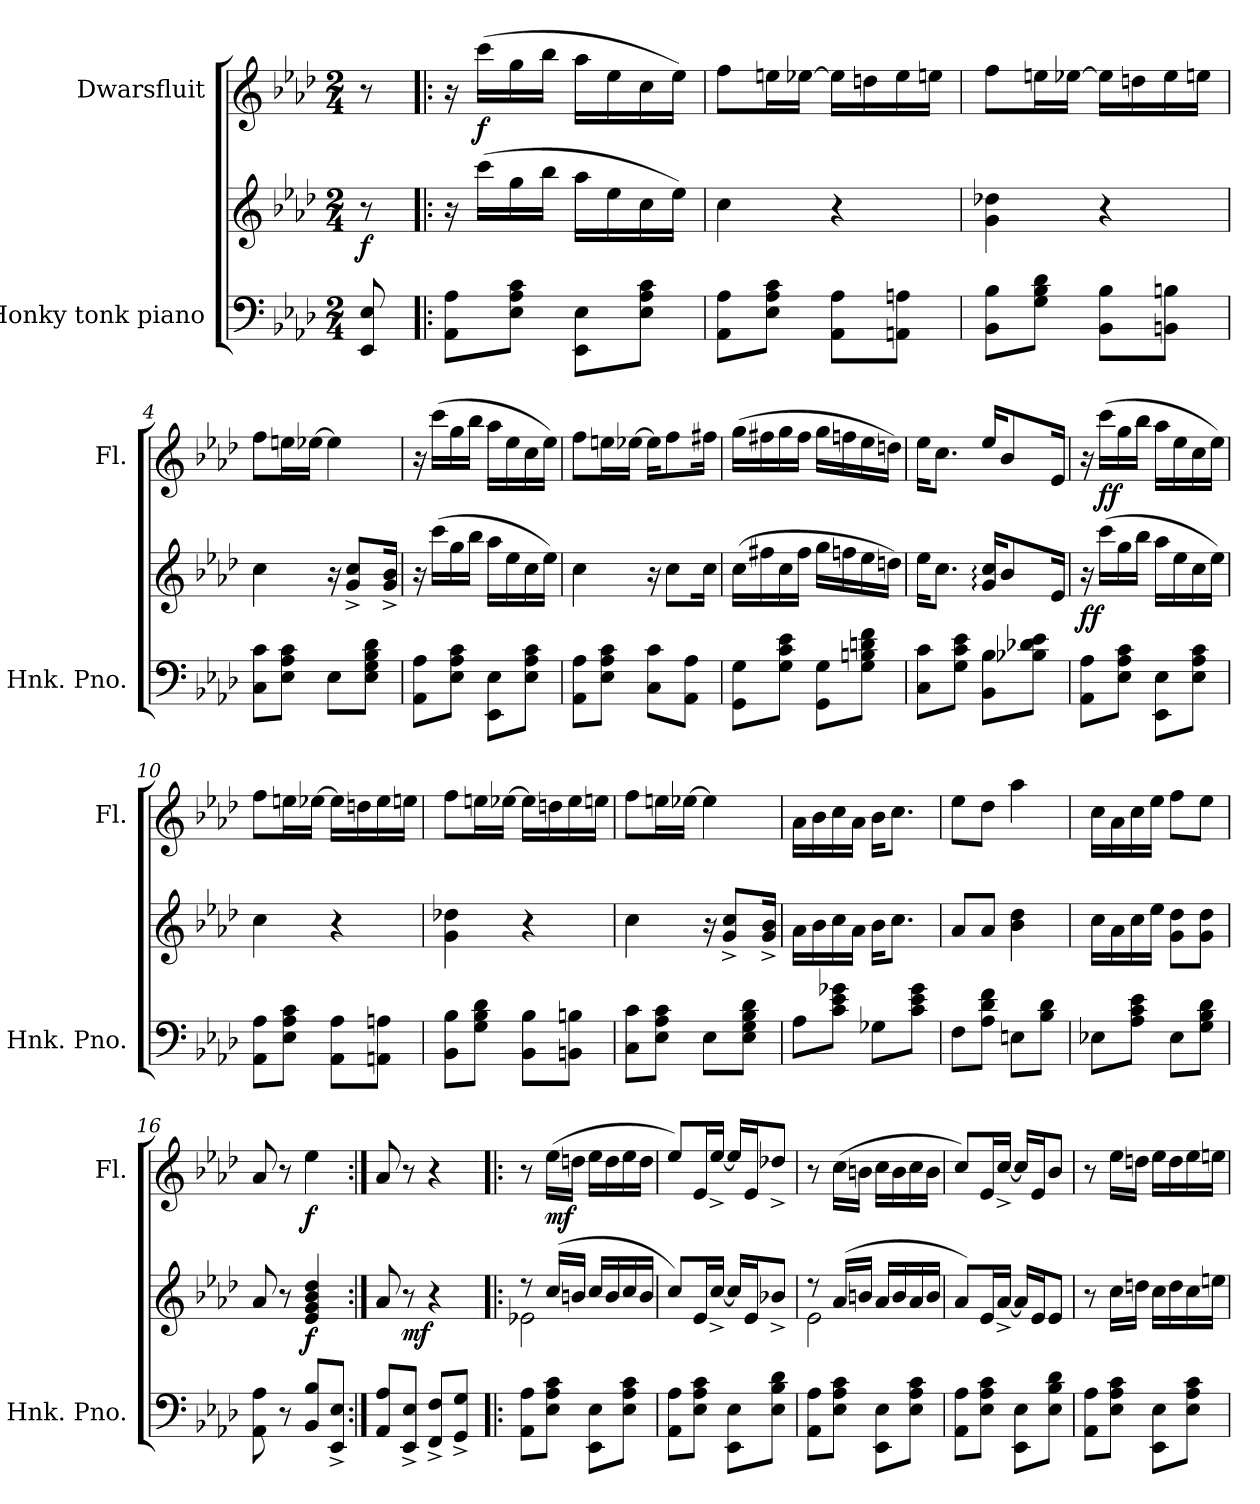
**kern	**kern	**dynam	**kern	**dynam
*part2	*part2	*part2	*part1	*part1
*staff3	*staff2	*staff2/3	*staff1	*staff1
*I"Honky tonk piano	*	*	*I"Dwarsfluit	*
*I'Hnk. Pno.	*	*	*I'Fl.	*
*clefF4	*clefG2	*	*clefG2	*
*k[b-e-a-d-]	*k[b-e-a-d-]	*	*k[b-e-a-d-]	*
*M2/4	*M2/4	*	*M2/4	*
*MM80	*MM80	*	*MM80	*
=	=	=	=	=
!	!	!LO:DY:b	!	!
8EE-/ 8E-/	8r	f	8r	.
=1!|:	=1!|:	=1!|:	=1!|:	=1!|:
8AA-\ 8A-\L	16r	.	16r	.
!	!	!	!	!LO:DY:b
.	(16ccc\LL	.	(16ccc\LL	f
8E-\ 8A-\ 8c\J	16gg\	.	16gg\	.
.	16bb-\JJ	.	16bb-\JJ	.
8EE-\ 8E-\L	16aa-\LL	.	16aa-\LL	.
.	16ee-\	.	16ee-\	.
8E-\ 8A-\ 8c\J	16cc\	.	16cc\	.
.	16ee-\JJ)	.	16ee-\JJ)	.
=2	=2	=2	=2	=2
8AA-\ 8A-\L	4cc\	.	8ff\L	.
8E-\ 8A-\ 8c\J	.	.	16een\L	.
.	.	.	[16ee-X\JJ	.
8AA-\ 8A-\L	4r	.	16ee-\LL]	.
.	.	.	16ddn\	.
8AAn\ 8An\J	.	.	16ee-\	.
.	.	.	16een\JJ	.
=3	=3	=3	=3	=3
8BB-\ 8B-\L	4g\ 4dd-X\	.	8ff\L	.
8G\ 8B-\ 8d-\J	.	.	16een\L	.
.	.	.	[16ee-X\JJ	.
8BB-\ 8B-\L	4r	.	16ee-\LL]	.
.	.	.	16ddn\	.
8BBn\ 8Bn\J	.	.	16ee-\	.
.	.	.	16een\JJ	.
!!LO:LB:g=z
=4	=4	=4	=4	=4
8C\ 8c\L	4cc\	.	8ff\L	.
8E-\ 8A-\ 8c\J	.	.	16een\L	.
.	.	.	[16ee-X\JJ	.
8E-\L	16r	.	4ee-\]	.
.	8g/^ 8cc/^L	.	.	.
8E-\ 8G\ 8B-\ 8d-\J	.	.	.	.
.	16g/^ 16b-/^Jk	.	.	.
=5	=5	=5	=5	=5
8AA-\ 8A-\L	16r	.	16r	.
.	(16ccc\LL	.	(16ccc\LL	.
8E-\ 8A-\ 8c\J	16gg\	.	16gg\	.
.	16bb-\JJ	.	16bb-\JJ	.
8EE-\ 8E-\L	16aa-\LL	.	16aa-\LL	.
.	16ee-\	.	16ee-\	.
8E-\ 8A-\ 8c\J	16cc\	.	16cc\	.
.	16ee-\JJ)	.	16ee-\JJ)	.
=6	=6	=6	=6	=6
8AA-\ 8A-\L	4cc\	.	8ff\L	.
8E-\ 8A-\ 8c\J	.	.	16een\L	.
.	.	.	[16ee-X\JJ	.
8C\ 8c\L	16r	.	16ee-\KL]	.
.	8cc\L	.	8ff\	.
8AA-\ 8A-\J	.	.	.	.
.	16cc\Jk	.	16ff#X\Jk	.
=7	=7	=7	=7	=7
8GG\ 8G\L	(16cc\LL	.	(16gg\LL	.
.	16ff#X\	.	16ff#X\	.
8G\ 8c\ 8e-\J	16cc\	.	16gg\	.
.	16ff#\JJ	.	16ff#\JJ	.
8GG\ 8G\L	16gg\LL	.	16gg\LL	.
.	16ffn\	.	16ffn\	.
8G\ 8Bn\ 8dn\ 8f\J	16ee-\	.	16ee-\	.
.	16ddn\JJ)	.	16ddn\JJ)	.
!!LO:LB:g=z
=8	=8	=8	=8	=8
8C\ 8c\L	16ee-\KL	.	16ee-\KL	.
.	8.cc\J	.	8.cc\J	.
8G\ 8c\ 8e-\J	.	.	.	.
8BB-\ 8B-\L	16g/: 16cc/:KL	.	16ee-/KL	.
.	8b-/	.	8b-/	.
8B-X\ 8d-X\ 8e-\J	.	.	.	.
.	16e-/Jk	.	16e-/Jk	.
=9	=9	=9	=9	=9
!	!	!LO:DY:b	!	!
8AA-\ 8A-\L	16r	ff	16r	.
!	!	!	!	!LO:DY:b
.	(16ccc\LL	.	(16ccc\LL	ff
8E-\ 8A-\ 8c\J	16gg\	.	16gg\	.
.	16bb-\JJ	.	16bb-\JJ	.
8EE-\ 8E-\L	16aa-\LL	.	16aa-\LL	.
.	16ee-\	.	16ee-\	.
8E-\ 8A-\ 8c\J	16cc\	.	16cc\	.
.	16ee-\JJ)	.	16ee-\JJ)	.
=10	=10	=10	=10	=10
8AA-\ 8A-\L	4cc\	.	8ff\L	.
8E-\ 8A-\ 8c\J	.	.	16een\L	.
.	.	.	[16ee-X\JJ	.
8AA-\ 8A-\L	4r	.	16ee-\LL]	.
.	.	.	16ddn\	.
8AAn\ 8An\J	.	.	16ee-\	.
.	.	.	16een\JJ	.
=11	=11	=11	=11	=11
8BB-\ 8B-\L	4g\ 4dd-X\	.	8ff\L	.
8G\ 8B-\ 8d-\J	.	.	16een\L	.
.	.	.	[16ee-X\JJ	.
8BB-\ 8B-\L	4r	.	16ee-\LL]	.
.	.	.	16ddn\	.
8BBn\ 8Bn\J	.	.	16ee-\	.
.	.	.	16een\JJ	.
!!LO:PB:g=z
=12	=12	=12	=12	=12
8C\ 8c\L	4cc\	.	8ff\L	.
8E-\ 8A-\ 8c\J	.	.	16een\L	.
.	.	.	[16ee-X\JJ	.
8E-\L	16r	.	4ee-\]	.
.	8g/^ 8cc/^L	.	.	.
8E-\ 8G\ 8B-\ 8d-\J	.	.	.	.
.	16g/^ 16b-/^Jk	.	.	.
=13	=13	=13	=13	=13
8A-\L	16a-\LL	.	16a-\LL	.
.	16b-\	.	16b-\	.
8c\ 8e-\ 8g-X\J	16cc\	.	16cc\	.
.	16a-\JJ	.	16a-\JJ	.
8G-X\L	16b-\KL	.	16b-\KL	.
.	8.cc\J	.	8.cc\J	.
8c\ 8e-\ 8g-\J	.	.	.	.
=14	=14	=14	=14	=14
8F\L	8a-/L	.	8ee-\L	.
8A-\ 8d-\ 8f\J	8a-/J	.	8dd-\J	.
8En\L	4b-\ 4dd-\	.	4aa-\	.
8B-\ 8d-\J	.	.	.	.
=15	=15	=15	=15	=15
8E-X\L	16cc\LL	.	16cc\LL	.
.	16a-\	.	16a-\	.
8A-\ 8c\ 8e-\J	16cc\	.	16cc\	.
.	16ee-\JJ	.	16ee-\JJ	.
8E-\L	8g\ 8dd-\L	.	8ff\L	.
8G\ 8B-\ 8d-\J	8g\ 8dd-\J	.	8ee-\J	.
=16	=16	=16	=16	=16
8AA-\ 8A-\	8a-/	.	8a-/	.
8r	8r	.	8r	.
!	!	!LO:DY:b	!	!LO:DY:b
8BB-/ 8B-/L	4e-/ 4g/ 4b-/ 4dd-/	f	4ee-\	f
8EE-/^ 8E-/^J	.	.	.	.
!!LO:LB:g=z
=17:|!	=17:|!	=17:|!	=17:|!	=17:|!
8AA-/ 8A-/L	8a-/	.	8a-/	.
!	!	!LO:DY:b	!	!
8EE-/^ 8E-/^J	8r	mf	8r	.
8FF/^ 8F/^L	4r	.	4r	.
8GG/^ 8G/^J	.	.	.	.
=18!|:	=18!|:	=18!|:	=18!|:	=18!|:
*	*^	*	*	*
8AA-\ 8A-\L	8r	2e-X\	.	8r	.
!	!	!	!	!	!LO:DY:b
8E-\ 8A-\ 8c\J	(16cc/LL	.	.	(16ee-\LL	mf
.	16bn/JJ	.	.	16ddn\JJ	.
8EE-\ 8E-\L	16cc/LL	.	.	16ee-\LL	.
.	16b/	.	.	16dd\	.
8E-\ 8A-\ 8c\J	16cc/	.	.	16ee-\	.
.	16b/JJ	.	.	16dd\JJ	.
*	*v	*v	*	*	*
=19	=19	=19	=19	=19
8AA-\ 8A-\L	8cc/L)	.	8ee-/L)	.
8E-\ 8A-\ 8c\J	16e-/L	.	16e-/L	.
.	[16cc^/JJ	.	[16ee-^/JJ	.
8EE-\ 8E-\L	16cc/LL]	.	16ee-/LL]	.
.	16e-/J	.	16e-/J	.
8E-\ 8B-\ 8d-\J	8b-X^/J	.	8dd-X^/J	.
=20	=20	=20	=20	=20
*	*^	*	*	*
8AA-\ 8A-\L	8r	2e-\	.	8r	.
8E-\ 8A-\ 8c\J	(16a-/LL	.	.	(16cc\LL	.
.	16bn/JJ	.	.	16bn\JJ	.
8EE-\ 8E-\L	16a-/LL	.	.	16cc\LL	.
.	16b/	.	.	16b\	.
8E-\ 8A-\ 8c\J	16a-/	.	.	16cc\	.
.	16b/JJ	.	.	16b\JJ	.
*	*v	*v	*	*	*
=21	=21	=21	=21	=21
8AA-\ 8A-\L	8a-/L)	.	8cc/L)	.
8E-\ 8A-\ 8c\J	16e-/L	.	16e-/L	.
.	[16a-^/JJ	.	[16cc^/JJ	.
8EE-\ 8E-\L	16a-/LL]	.	16cc/LL]	.
.	16e-/J	.	16e-/J	.
8E-\ 8B-\ 8d-\J	8e-/J	.	8b-/J	.
!!LO:LB:g=z
=22	=22	=22	=22	=22
8AA-\ 8A-\L	8r	.	8r	.
8E-\ 8A-\ 8c\J	16cc\LL	.	16ee-\LL	.
.	16ddn\JJ	.	16ddn\JJ	.
8EE-\ 8E-\L	16cc\LL	.	16ee-\LL	.
.	16dd\	.	16dd\	.
8E-\ 8A-\ 8c\J	16cc\	.	16ee-\	.
.	16een\JJ	.	16een\JJ	.
=	=	=	=	=
*-	*-	*-	*-	*-
